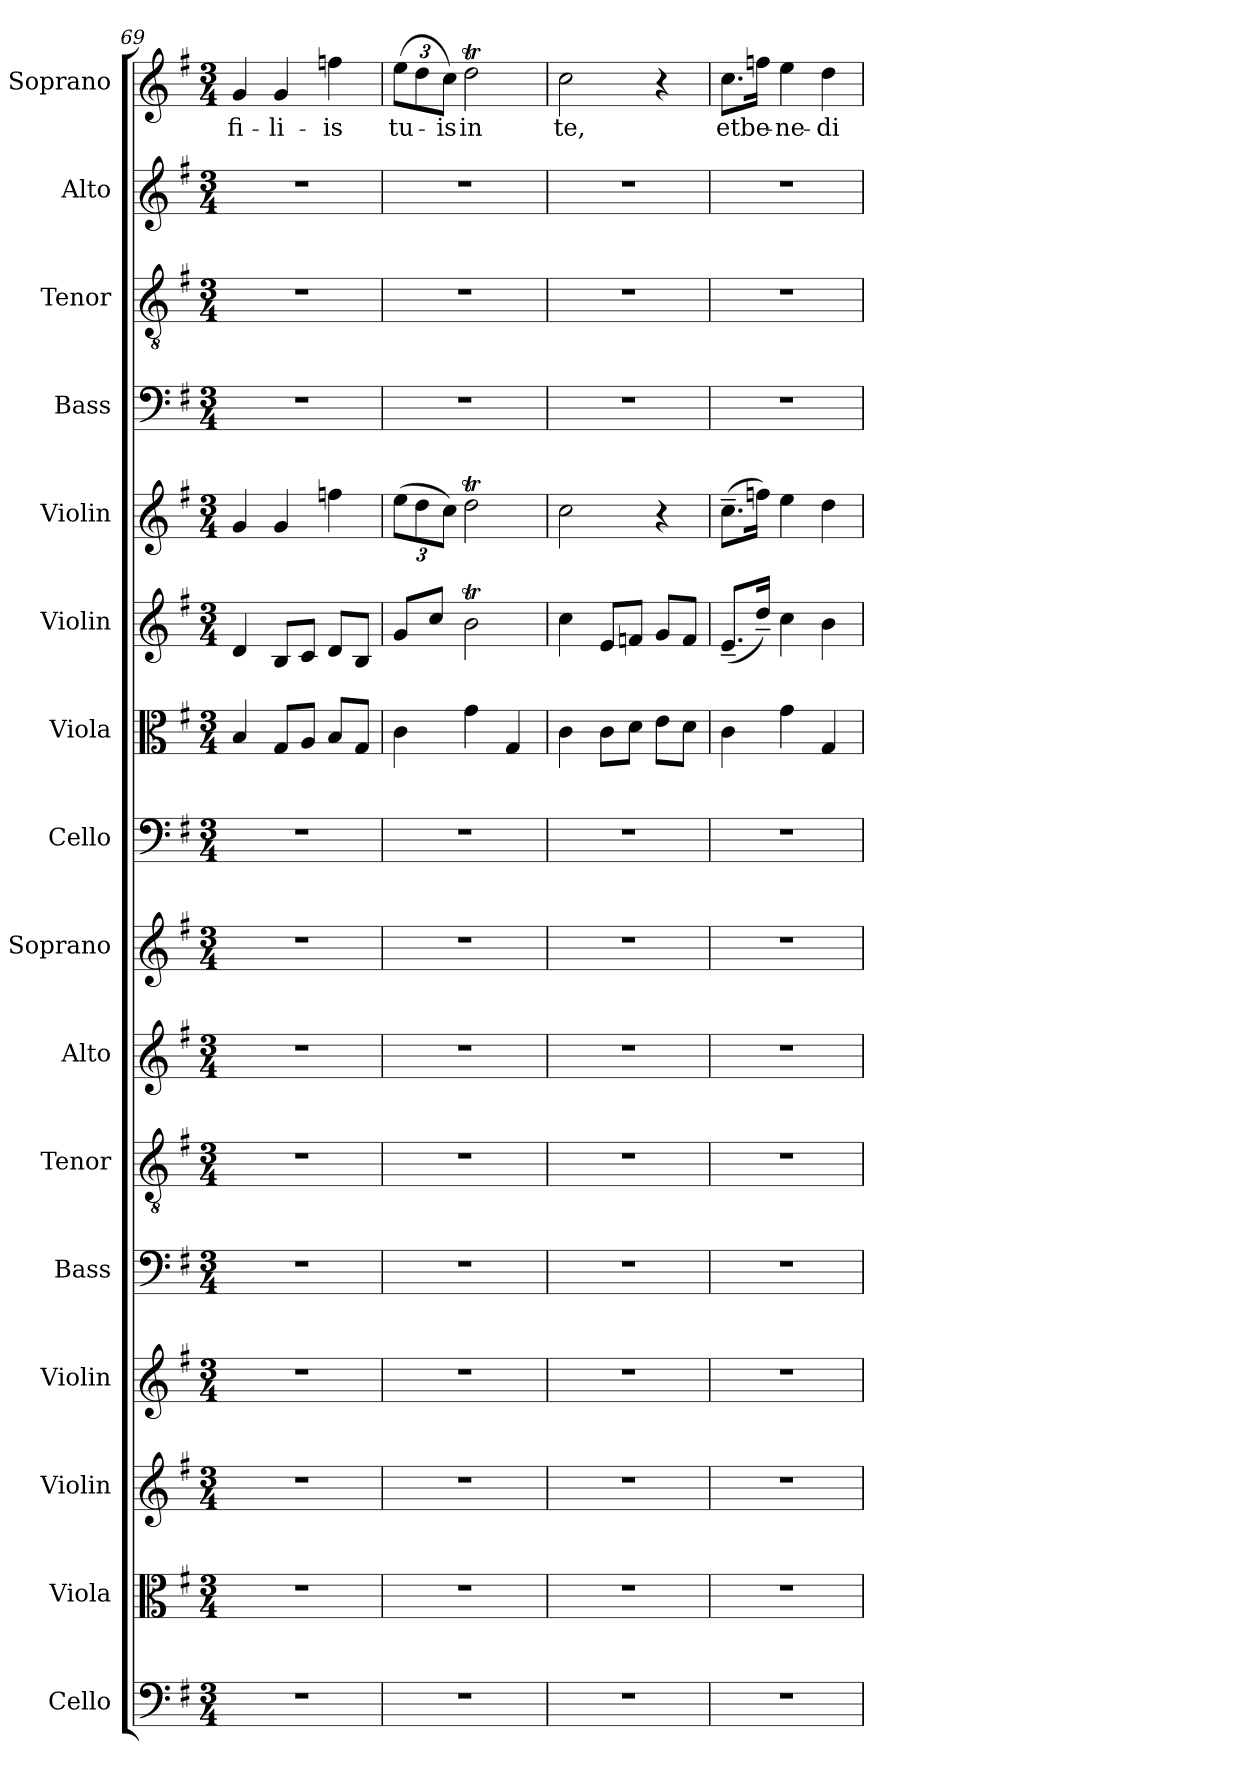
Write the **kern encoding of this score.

**kern	**kern	**kern	**kern	**kern	**kern	**kern	**kern	**kern	**kern	**kern	**kern	**kern	**kern	**kern	**kern	**text
*part16	*part15	*part14	*part13	*part12	*part11	*part10	*part9	*part8	*part7	*part6	*part5	*part4	*part3	*part2	*part1	*part1
*staff16	*staff15	*staff14	*staff13	*staff12	*staff11	*staff10	*staff9	*staff8	*staff7	*staff6	*staff5	*staff4	*staff3	*staff2	*staff1	*staff1
*I"Cello	*I"Viola	*I"Violin	*I"Violin	*I"Bass	*I"Tenor	*I"Alto	*I"Soprano	*I"Cello	*I"Viola	*I"Violin	*I"Violin	*I"Bass	*I"Tenor	*I"Alto	*I"Soprano	*
*	*I'Vla.	*I'Vln.	*I'Vln.	*I'B	*I'T	*I'A	*I'S	*	*I'Vla.	*I'Vln.	*I'Vln.	*I'B	*I'T	*I'A	*I'S	*
*clefF4	*clefC3	*clefG2	*clefG2	*clefF4	*clefGv2	*clefG2	*clefG2	*clefF4	*clefC3	*clefG2	*clefG2	*clefF4	*clefGv2	*clefG2	*clefG2	*
*k[f#]	*k[f#]	*k[f#]	*k[f#]	*k[f#]	*k[f#]	*k[f#]	*k[f#]	*k[f#]	*k[f#]	*k[f#]	*k[f#]	*k[f#]	*k[f#]	*k[f#]	*k[f#]	*
*e:	*e:	*e:	*e:	*e:	*e:	*e:	*e:	*e:	*e:	*e:	*e:	*e:	*e:	*e:	*e:	*
*M3/4	*M3/4	*M3/4	*M3/4	*M3/4	*M3/4	*M3/4	*M3/4	*M3/4	*M3/4	*M3/4	*M3/4	*M3/4	*M3/4	*M3/4	*M3/4	*
=69	=69	=69	=69	=69	=69	=69	=69	=69	=69	=69	=69	=69	=69	=69	=69	=69
!	!	!	!	!	!	!	!	!	!	!	!	!	!	!	!	!LO:LY:b
2.r	2.r	2.r	2.r	2.r	2.r	2.r	2.r	2.r	4B/	4d/	4g/	2.r	2.r	2.r	4g/	fi-
!	!	!	!	!	!	!	!	!	!	!	!	!	!	!	!	!LO:LY:b
.	.	.	.	.	.	.	.	.	8G/L	8B/L	4g/	.	.	.	4g/	-li-
.	.	.	.	.	.	.	.	.	8A/J	8c/J	.	.	.	.	.	.
!	!	!	!	!	!	!	!	!	!	!	!	!	!	!	!	!LO:LY:b
.	.	.	.	.	.	.	.	.	8B/L	8d/L	4ffn\	.	.	.	4ffn\	-is
.	.	.	.	.	.	.	.	.	8G/J	8B/J	.	.	.	.	.	.
!!LO:LB:g=z
=70	=70	=70	=70	=70	=70	=70	=70	=70	=70	=70	=70	=70	=70	=70	=70	=70
!	!	!	!	!	!	!	!	!	!	!	!	!	!	!	!	!LO:LY:b
2.r	2.r	2.r	2.r	2.r	2.r	2.r	2.r	2.r	4c\	8g/L	(>12ee\L	2.r	2.r	2.r	(>12ee\L	tu-
.	.	.	.	.	.	.	.	.	.	.	12dd\	.	.	.	12dd\	.
.	.	.	.	.	.	.	.	.	.	8cc/J	.	.	.	.	.	.
!	!	!	!	!	!	!	!	!	!	!	!	!	!	!	!	!LO:LY:b
.	.	.	.	.	.	.	.	.	.	.	12cc\J)	.	.	.	12cc\J)	-is
!	!	!	!	!	!	!	!	!	!	!	!	!	!	!	!	!LO:LY:b
.	.	.	.	.	.	.	.	.	4g\	2bt\	2ddT\	.	.	.	2ddT\	in
.	.	.	.	.	.	.	.	.	4G/	.	.	.	.	.	.	.
=71	=71	=71	=71	=71	=71	=71	=71	=71	=71	=71	=71	=71	=71	=71	=71	=71
!	!	!	!	!	!	!	!	!	!	!	!	!	!	!	!	!LO:LY:b
2.r	2.r	2.r	2.r	2.r	2.r	2.r	2.r	2.r	4c\	4cc\	2cc\	2.r	2.r	2.r	2cc\	te,
.	.	.	.	.	.	.	.	.	8c\L	8e/L	.	.	.	.	.	.
.	.	.	.	.	.	.	.	.	8d\J	8fn/J	.	.	.	.	.	.
.	.	.	.	.	.	.	.	.	8e\L	8g/L	4r	.	.	.	4r	.
.	.	.	.	.	.	.	.	.	8d\J	8f/J	.	.	.	.	.	.
=72	=72	=72	=72	=72	=72	=72	=72	=72	=72	=72	=72	=72	=72	=72	=72	=72
!	!	!	!	!	!	!	!	!	!	!	!	!	!	!	!	!LO:LY:b
2.r	2.r	2.r	2.r	2.r	2.r	2.r	2.r	2.r	4c\	(<8.e~</L	(>8.cc~>\L	2.r	2.r	2.r	8.cc\L	et
!	!	!	!	!	!	!	!	!	!	!	!	!	!	!	!	!LO:LY:b
.	.	.	.	.	.	.	.	.	.	16dd~</Jk)	16ffn\Jk)	.	.	.	16ffn\Jk	be-
!	!	!	!	!	!	!	!	!	!	!	!	!	!	!	!	!LO:LY:b
.	.	.	.	.	.	.	.	.	4g\	4cc\	4ee\	.	.	.	4ee\	-ne-
!	!	!	!	!	!	!	!	!	!	!	!	!	!	!	!	!LO:LY:b
.	.	.	.	.	.	.	.	.	4G/	4b\	4dd\	.	.	.	4dd\	-di-
=	=	=	=	=	=	=	=	=	=	=	=	=	=	=	=	=
*-	*-	*-	*-	*-	*-	*-	*-	*-	*-	*-	*-	*-	*-	*-	*-	*-
